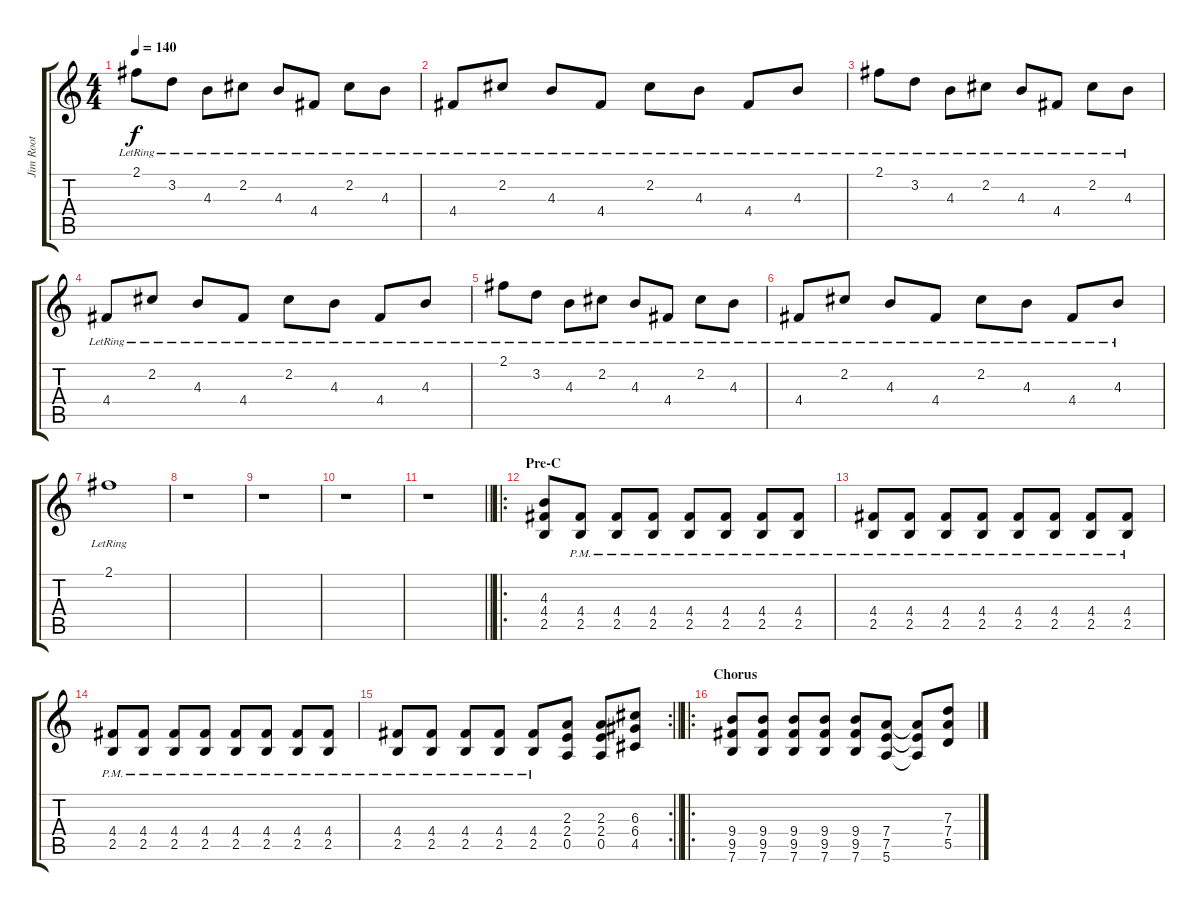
\track ("Jim Root" "Jim Root") {instrument acousticguitarsteel}
\staff {score tabs}
\tuning (E4 B3 G3 D3 A2 E2) {hide}
\ts (4 4)
\tempo 140
\clef g2
\ks c
2.1{lr}.8{dy f} 3.2{lr}.8 4.3{lr}.8 2.2{lr}.8 4.3{lr}.8 4.4{lr}.8 2.2{lr}.8 4.3{lr}.8 |
4.4{lr}.8 2.2{lr}.8 4.3{lr}.8 4.4{lr}.8 2.2{lr}.8 4.3{lr}.8 4.4{lr}.8 4.3{lr}.8 |
2.1{lr}.8 3.2{lr}.8 4.3{lr}.8 2.2{lr}.8 4.3{lr}.8 4.4{lr}.8 2.2{lr}.8 4.3{lr}.8 |
4.4{lr}.8 2.2{lr}.8 4.3{lr}.8 4.4{lr}.8 2.2{lr}.8 4.3{lr}.8 4.4{lr}.8 4.3{lr}.8 |
2.1{lr}.8 3.2{lr}.8 4.3{lr}.8 2.2{lr}.8 4.3{lr}.8 4.4{lr}.8 2.2{lr}.8 4.3{lr}.8 |
4.4{lr}.8 2.2{lr}.8 4.3{lr}.8 4.4{lr}.8 2.2{lr}.8 4.3{lr}.8 4.4{lr}.8 4.3{lr}.8 |
2.1{lr}.1 |
r.1 |
r.1 |
r.1 |
\barLineRight lightlight
r.1 |
\ro
\section ("" "Pre-C")
(4.3 4.4 2.5).8{volume 13 instrument distortionguitar} (4.4{pm} 2.5{pm}).8 (4.4{pm} 2.5{pm}).8 (4.4{pm} 2.5{pm}).8 (4.4{pm} 2.5{pm}).8 (4.4{pm} 2.5{pm}).8 (4.4{pm} 2.5{pm}).8 (4.4{pm} 2.5{pm}).8 |
(4.4{pm} 2.5{pm}).8 (4.4{pm} 2.5{pm}).8 (4.4{pm} 2.5{pm}).8 (4.4{pm} 2.5{pm}).8 (4.4{pm} 2.5{pm}).8 (4.4{pm} 2.5{pm}).8 (4.4{pm} 2.5{pm}).8 (4.4{pm} 2.5{pm}).8 |
(4.4{pm} 2.5{pm}).8 (4.4{pm} 2.5{pm}).8 (4.4{pm} 2.5{pm}).8 (4.4{pm} 2.5{pm}).8 (4.4{pm} 2.5{pm}).8 (4.4{pm} 2.5{pm}).8 (4.4{pm} 2.5{pm}).8 (4.4{pm} 2.5{pm}).8 |
\rc 2
\barLineRight lightlight
(4.4{pm} 2.5{pm}).8 (4.4{pm} 2.5{pm}).8 (4.4{pm} 2.5{pm}).8 (4.4{pm} 2.5{pm}).8 (4.4{pm} 2.5{pm}).8 (2.3 2.4 0.5).8 (2.3 2.4 0.5).8 (6.3 6.4 4.5).8 |
\ro
\section ("" "Chorus")
(9.4 9.5 7.6).8 (9.4 9.5 7.6).8 (9.4 9.5 7.6).8 (9.4 9.5 7.6).8 (9.4 9.5 7.6).8 (7.4 7.5 5.6).8 (7.4{t} 7.5{t} 5.6{t}).8 (7.3 7.4 5.5).8
